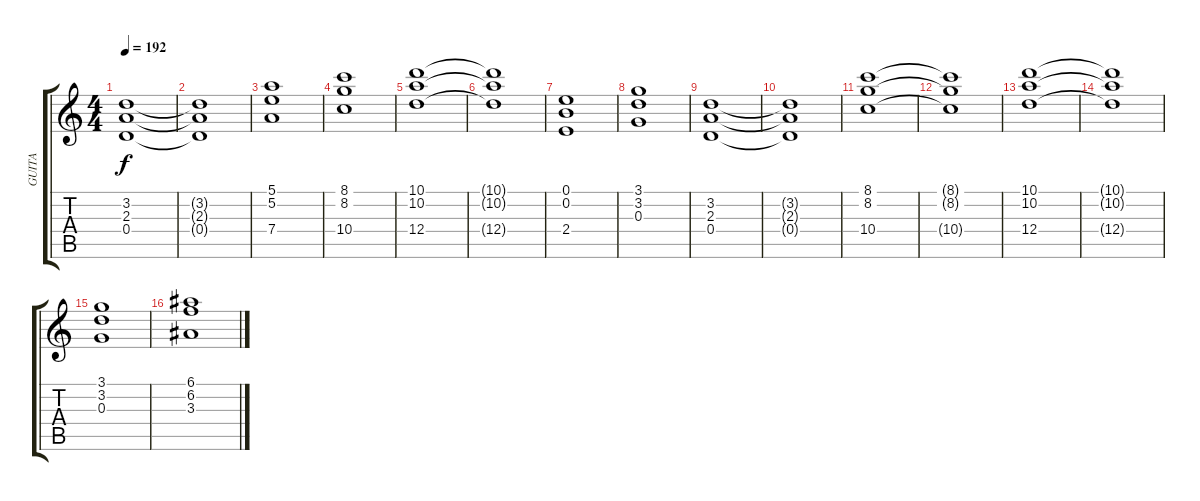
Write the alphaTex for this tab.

\track ("     GUITAR" "     GUITA") {instrument distortionguitar}
\staff {score tabs}
\tuning (E4 B3 G3 D3 A2 E2) {hide}
\ts (4 4)
\tempo 192
\clef g2
\ks c
(3.2 2.3 0.4).1{dy f} |
(3.2{t} 2.3{t} 0.4{t}).1 |
(5.1 5.2 7.4).1 |
(8.1 8.2 10.4).1 |
(10.1 10.2 12.4).1 |
(10.1{t} 10.2{t} 12.4{t}).1 |
(0.1 0.2 2.4).1 |
(3.1 3.2 0.3).1 |
(3.2 2.3 0.4).1 |
(3.2{t} 2.3{t} 0.4{t}).1 |
(8.1 8.2 10.4).1 |
(8.1{t} 8.2{t} 10.4{t}).1 |
(10.1 10.2 12.4).1 |
(10.1{t} 10.2{t} 12.4{t}).1 |
(3.1 3.2 0.3).1 |
(6.1 6.2 3.3).1
